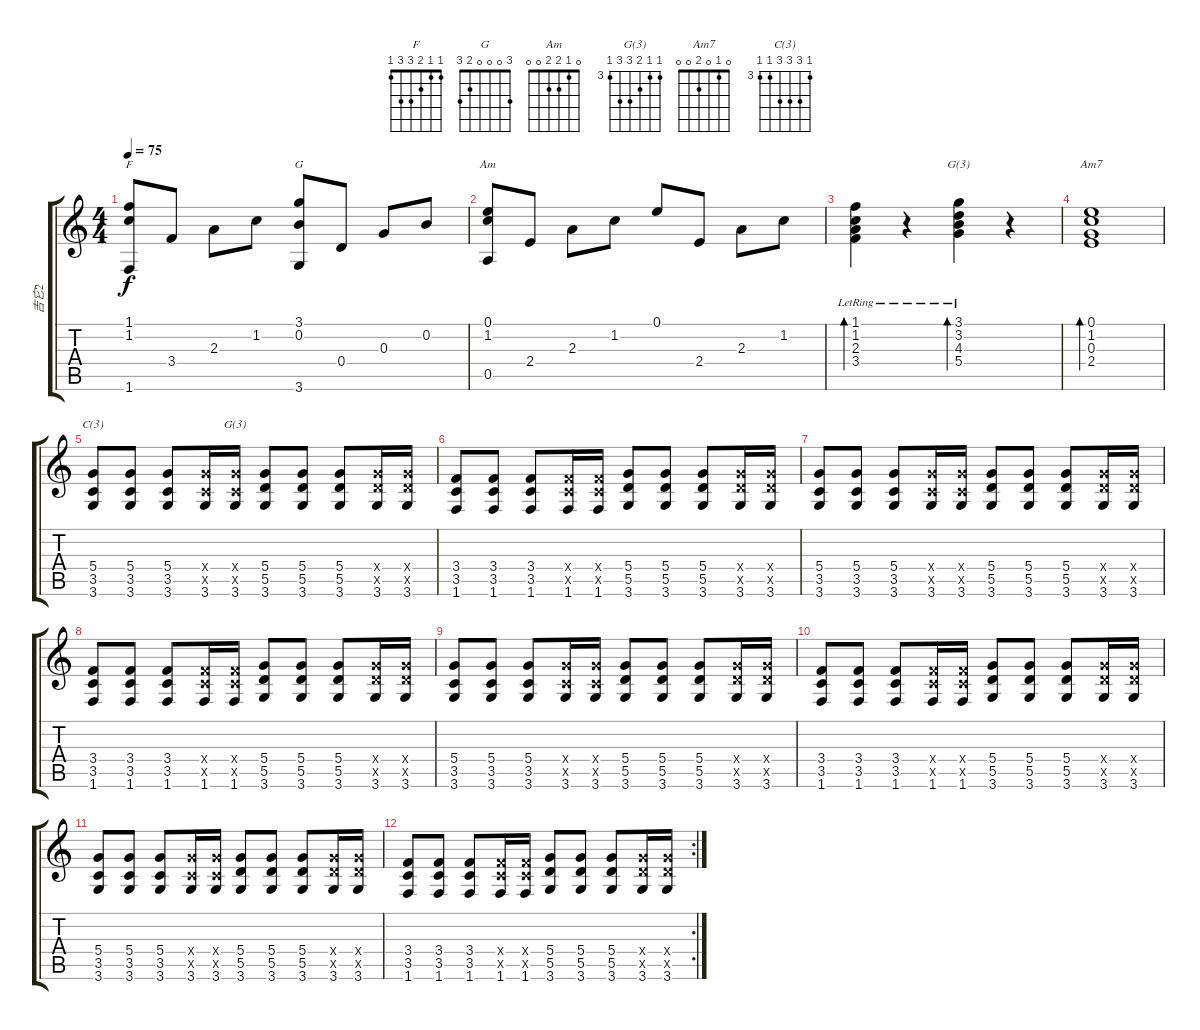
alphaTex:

\track ("吉它2" "吉它2") {instrument acousticguitarnylon}
\staff {score tabs}
\tuning (E4 B3 G3 D3 A2 E2) {hide}
\chord ("F" 1 1 2 3 3 1)
\chord ("G" 3 0 0 0 2 3)
\chord ("Am" 0 1 2 2 0 0)
\chord ("G(3)" 3 3 4 5 5 3)
\chord ("Am7" 0 1 0 2 0 0)
\chord ("C(3)" 3 5 5 5 3 3) {firstfret 3}
\chord ("G(3)" 3 3 4 5 5 3) {firstfret 3}
\ts (4 4)
\tempo 75
\clef g2
\ks c
(1.1 1.2 1.6).8{ch "F" dy f} 3.4.8 2.3.8 1.2.8 (3.1 0.2 3.6).8{ch "G"} 0.4.8 0.3.8 0.2.8 |
(0.1 1.2 0.5).8{ch "Am"} 2.4.8 2.3.8 1.2.8 0.1.8 2.4.8 2.3.8 1.2.8 |
(1.1 1.2 2.3 3.4{lr}).4{bd 480} r.4 (3.1 3.2 4.3 5.4{lr}).4{bd 480 ch "G(3)"} r.4 |
(0.1 1.2 0.3 2.4).1{bd 480 ch "Am7"} |
(5.4 3.5 3.6).8{ch "C(3)"} (5.4 3.5 3.6).8 (5.4 3.5 3.6).8 (5.4{x} 3.5{x} 3.6).16 (5.4{x} 3.5{x} 3.6).16{ch "G(3)"} (5.4 5.5 3.6).8 (5.4 5.5 3.6).8 (5.4 5.5 3.6).8 (5.4{x} 5.5{x} 3.6).16 (5.4{x} 5.5{x} 3.6).16 |
(3.4 3.5 1.6).8 (3.4 3.5 1.6).8 (3.4 3.5 1.6).8 (3.4{x} 3.5{x} 1.6).16 (3.4{x} 3.5{x} 1.6).16 (5.4 5.5 3.6).8 (5.4 5.5 3.6).8 (5.4 5.5 3.6).8 (5.4{x} 5.5{x} 3.6).16 (5.4{x} 5.5{x} 3.6).16 |
(5.4 3.5 3.6).8 (5.4 3.5 3.6).8 (5.4 3.5 3.6).8 (5.4{x} 3.5{x} 3.6).16 (5.4{x} 3.5{x} 3.6).16 (5.4 5.5 3.6).8 (5.4 5.5 3.6).8 (5.4 5.5 3.6).8 (5.4{x} 5.5{x} 3.6).16 (5.4{x} 5.5{x} 3.6).16 |
(3.4 3.5 1.6).8 (3.4 3.5 1.6).8 (3.4 3.5 1.6).8 (3.4{x} 3.5{x} 1.6).16 (3.4{x} 3.5{x} 1.6).16 (5.4 5.5 3.6).8 (5.4 5.5 3.6).8 (5.4 5.5 3.6).8 (5.4{x} 5.5{x} 3.6).16 (5.4{x} 5.5{x} 3.6).16 |
(5.4 3.5 3.6).8 (5.4 3.5 3.6).8 (5.4 3.5 3.6).8 (5.4{x} 3.5{x} 3.6).16 (5.4{x} 3.5{x} 3.6).16 (5.4 5.5 3.6).8 (5.4 5.5 3.6).8 (5.4 5.5 3.6).8 (5.4{x} 5.5{x} 3.6).16 (5.4{x} 5.5{x} 3.6).16 |
(3.4 3.5 1.6).8 (3.4 3.5 1.6).8 (3.4 3.5 1.6).8 (3.4{x} 3.5{x} 1.6).16 (3.4{x} 3.5{x} 1.6).16 (5.4 5.5 3.6).8 (5.4 5.5 3.6).8 (5.4 5.5 3.6).8 (5.4{x} 5.5{x} 3.6).16 (5.4{x} 5.5{x} 3.6).16 |
(5.4 3.5 3.6).8 (5.4 3.5 3.6).8 (5.4 3.5 3.6).8 (5.4{x} 3.5{x} 3.6).16 (5.4{x} 3.5{x} 3.6).16 (5.4 5.5 3.6).8 (5.4 5.5 3.6).8 (5.4 5.5 3.6).8 (5.4{x} 5.5{x} 3.6).16 (5.4{x} 5.5{x} 3.6).16 |
\rc 2
(3.4 3.5 1.6).8 (3.4 3.5 1.6).8 (3.4 3.5 1.6).8 (3.4{x} 3.5{x} 1.6).16 (3.4{x} 3.5{x} 1.6).16 (5.4 5.5 3.6).8 (5.4 5.5 3.6).8 (5.4 5.5 3.6).8 (5.4{x} 5.5{x} 3.6).16 (5.4{x} 5.5{x} 3.6).16
